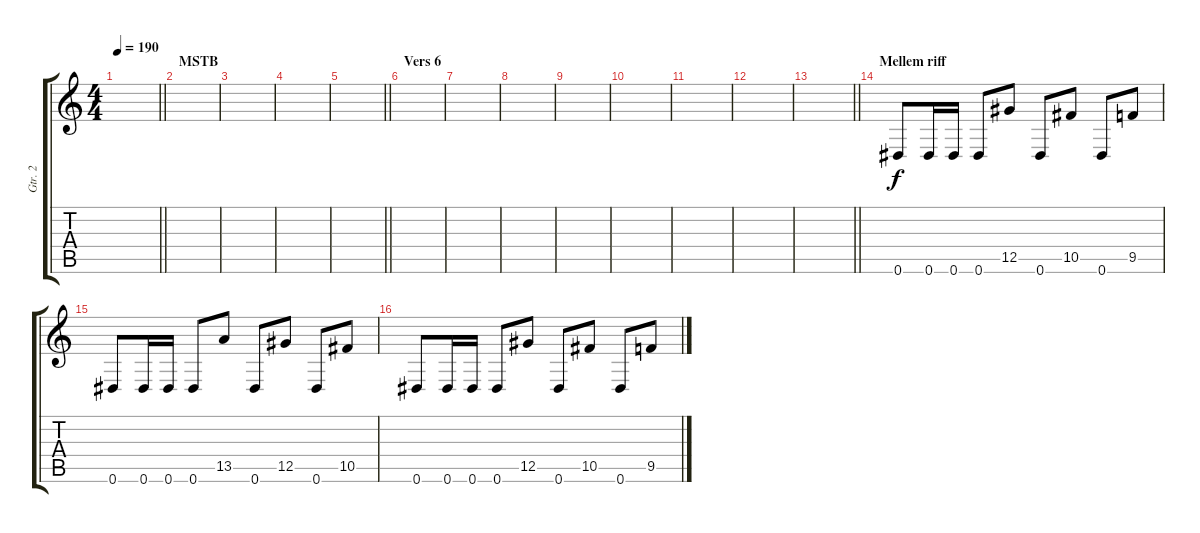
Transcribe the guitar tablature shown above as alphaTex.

\track ("Gtr. 2" "Gtr. 2") {instrument distortionguitar}
\staff {score tabs}
\tuning (Eb4 Bb3 Gb3 Db3 Ab2 Eb2) {hide}
\ts (4 4)
\tempo 190
\clef g2
\barLineRight lightlight
\ks c
|
\section ("" "MSTB")
|
|
|
\barLineRight lightlight
|
\section ("" "Vers 6")
|
|
|
|
|
|
|
\barLineRight lightlight
|
\section ("" "Mellem riff")
0.6.8 0.6.16 0.6.16 0.6.8 12.5.8 0.6.8 10.5.8 0.6.8 9.5.8 |
0.6.8 0.6.16 0.6.16 0.6.8 13.5.8 0.6.8 12.5.8 0.6.8 10.5.8 |
0.6.8 0.6.16 0.6.16 0.6.8 12.5.8 0.6.8 10.5.8 0.6.8 9.5.8
